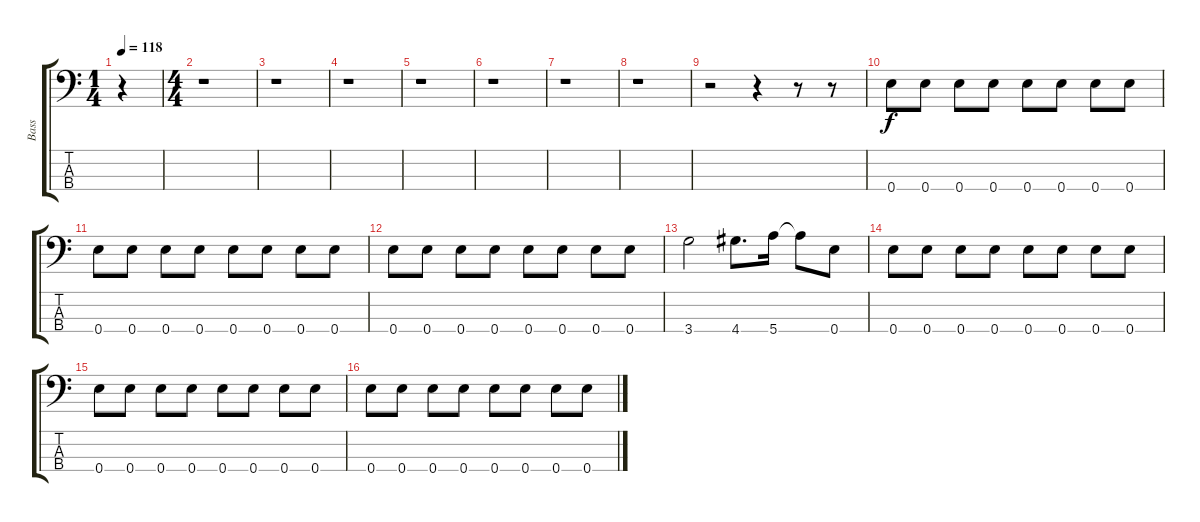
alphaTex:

\track ("Bass" "Bass") {instrument fretlessbass}
\staff {score tabs}
\tuning (D3 D3 A2 E2) {hide}
\ts (1 4)
\tempo 118
\clef f4
\ks c
r.4{dy f instrument fretlessbass} |
\ts (4 4)
r.1 |
r.1 |
r.1 |
r.1 |
r.1 |
r.1 |
r.1 |
r.2 r.4 r.8 r.8 |
0.4.8 0.4.8 0.4.8 0.4.8 0.4.8 0.4.8 0.4.8 0.4.8 |
0.4.8 0.4.8 0.4.8 0.4.8 0.4.8 0.4.8 0.4.8 0.4.8 |
0.4.8 0.4.8 0.4.8 0.4.8 0.4.8 0.4.8 0.4.8 0.4.8 |
3.4.2 4.4.8{d} 5.4.16 5.4{t}.8 0.4.8 |
0.4.8 0.4.8 0.4.8 0.4.8 0.4.8 0.4.8 0.4.8 0.4.8 |
0.4.8 0.4.8 0.4.8 0.4.8 0.4.8 0.4.8 0.4.8 0.4.8 |
0.4.8 0.4.8 0.4.8 0.4.8 0.4.8 0.4.8 0.4.8 0.4.8
